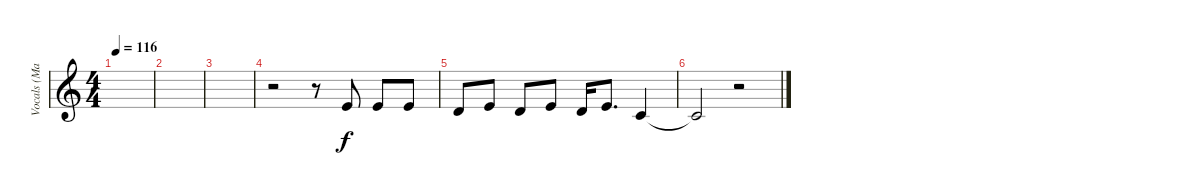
\track ("Vocals (Matt Skiba)" "Vocals (Ma") {instrument lead5charang}
\staff {score}
\tuning (E4 B3 G3 D3 A2 E2) {hide}
\ts (4 4)
\tempo 116
\clef g2
\ks c
|
|
|
r.2 r.8 5.2.8 5.2.8 5.2.8 |
3.2.8 0.1.8 3.2.8 0.1.8 3.2.16 0.1.8{d} 1.2.4 |
1.2{t}.2 r.2
